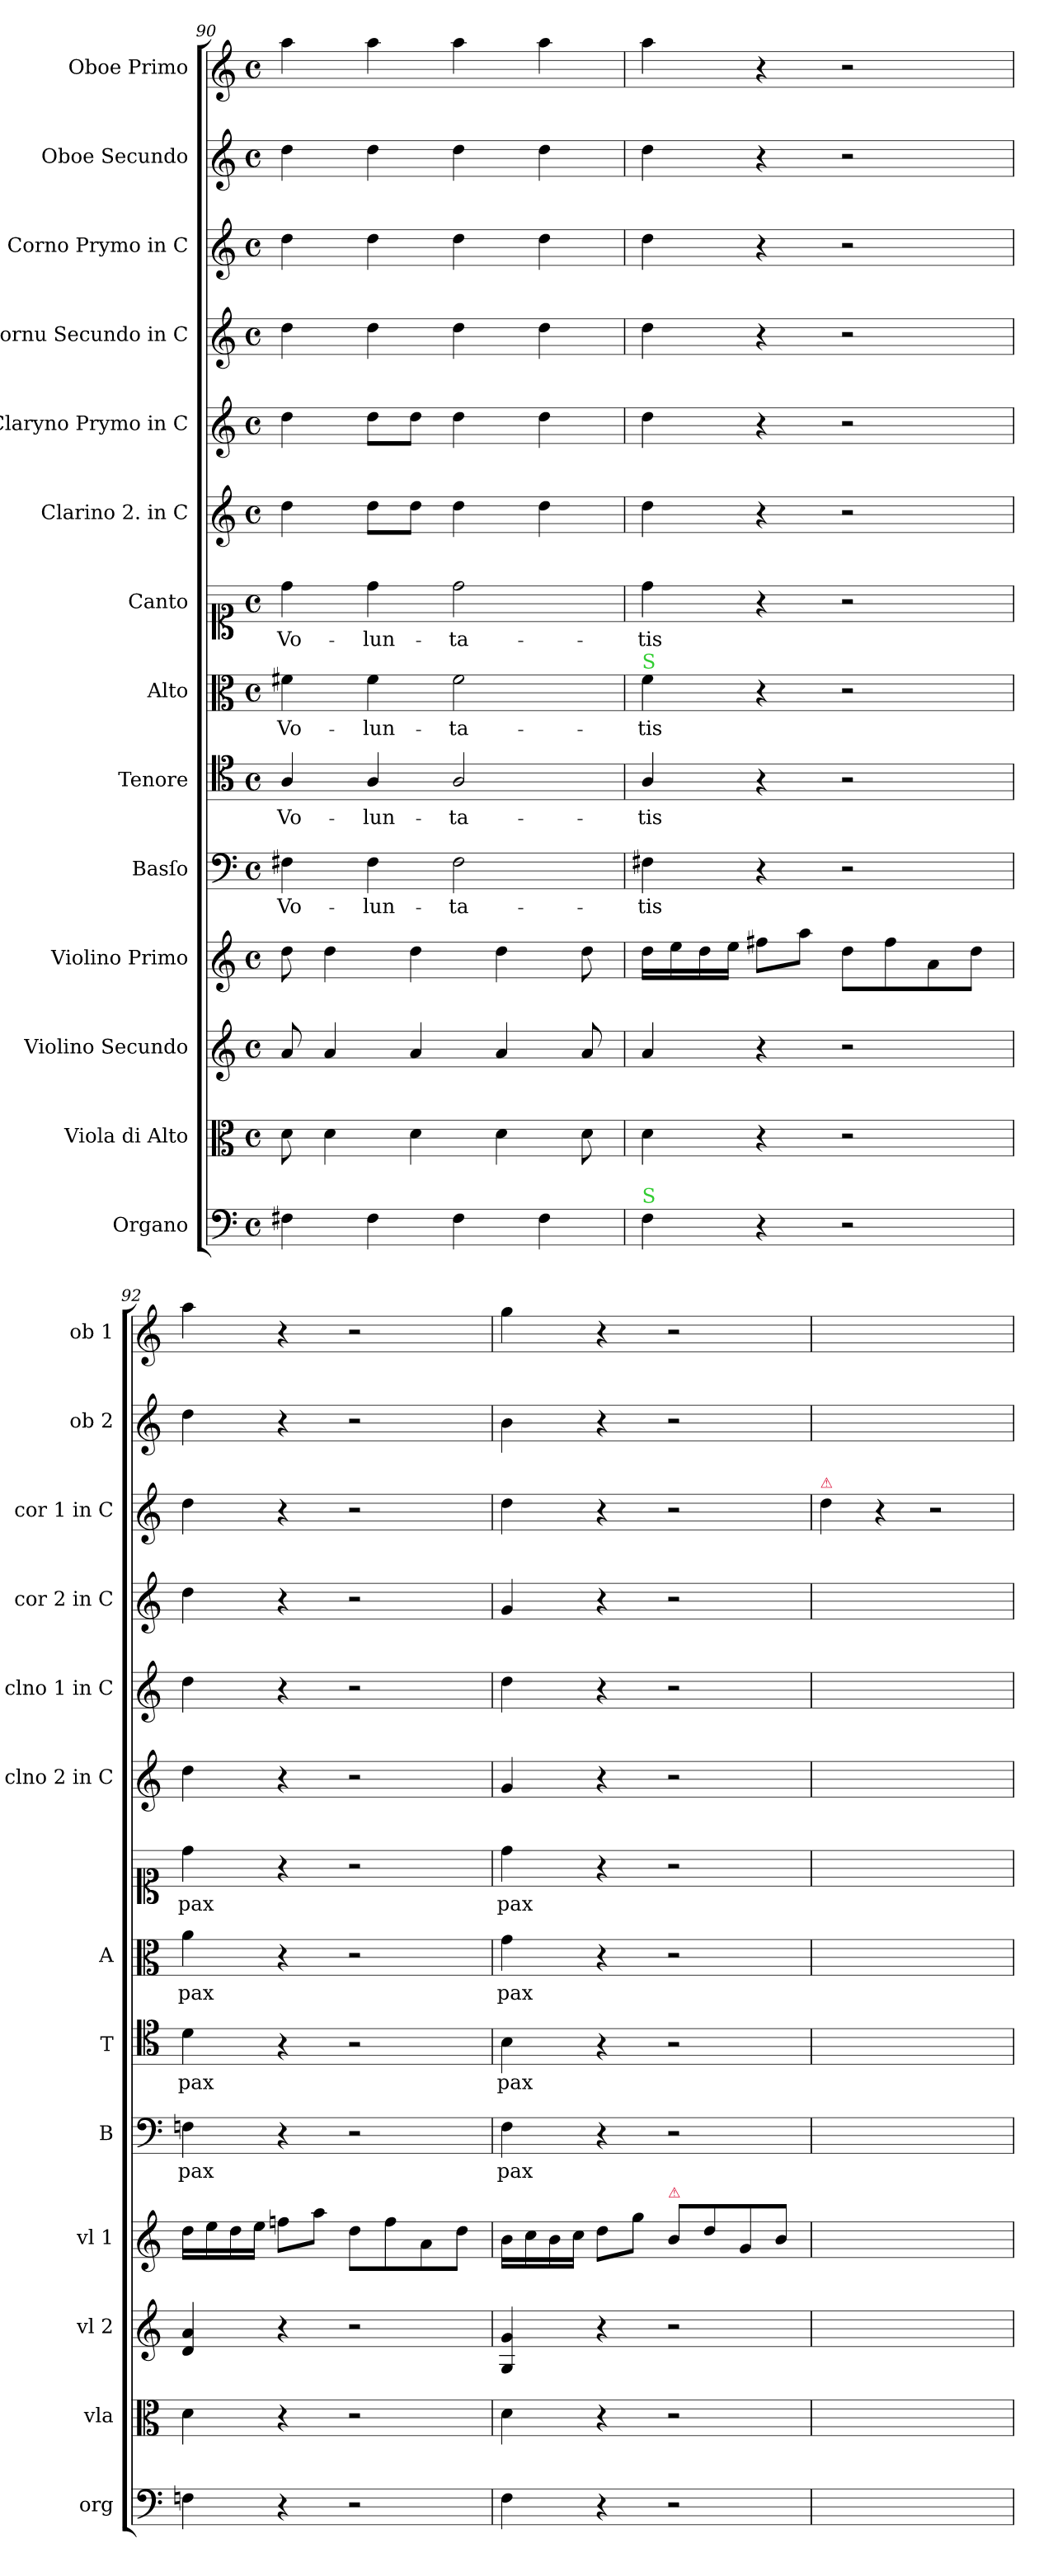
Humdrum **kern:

**kern	**kern	**kern	**kern	**kern	**text	**kern	**text	**kern	**text	**kern	**text	**kern	**kern	**kern	**kern	**kern	**kern
*part14	*part13	*part12	*part11	*part10	*part10	*part9	*part9	*part8	*part8	*part7	*part7	*part6	*part5	*part4	*part3	*part2	*part1
*staff14	*staff13	*staff12	*staff11	*staff10	*staff10	*staff9	*staff9	*staff8	*staff8	*staff7	*staff7	*staff6	*staff5	*staff4	*staff3	*staff2	*staff1
*I"Organo	*I"Viola di Alto	*I"Violino Secundo	*I"Violino Primo	*I"Basſo	*	*I"Tenore	*	*I"Alto	*	*I"Canto	*	*I"Clarino 2. in C	*I"Claryno Prymo in C	*I"Cornu Secundo in C	*I"Corno Prymo in C	*I"Oboe Secundo	*I"Oboe Primo
*I'org	*I'vla	*I'vl 2	*I'vl 1	*I'B	*	*I'T	*	*I'A	*	*	*	*I'clno 2 in C	*I'clno 1 in C	*I'cor 2 in C	*I'cor 1 in C	*I'ob 2	*I'ob 1
*clefF4	*clefC3	*clefG2	*clefG2	*clefF4	*	*clefC4	*	*clefC3	*	*clefC1	*	*clefG2	*clefG2	*clefG2	*clefG2	*clefG2	*clefG2
*k[]	*k[]	*k[]	*k[]	*k[]	*	*k[]	*	*k[]	*	*k[]	*	*k[]	*k[]	*k[]	*k[]	*k[]	*k[]
*C:	*C:	*C:	*C:	*C:	*	*C:	*	*C:	*	*C:	*	*C:	*C:	*C:	*C:	*C:	*C:
*M4/4	*M4/4	*M4/4	*M4/4	*M4/4	*	*M4/4	*	*M4/4	*	*M4/4	*	*M4/4	*M4/4	*M4/4	*M4/4	*M4/4	*M4/4
*met(c)	*met(c)	*met(c)	*met(c)	*met(c)	*	*met(c)	*	*met(c)	*	*met(c)	*	*met(c)	*met(c)	*met(c)	*met(c)	*met(c)	*met(c)
=90	=90	=90	=90	=90	=90	=90	=90	=90	=90	=90	=90	=90	=90	=90	=90	=90	=90
4F#X\	8d\	8a/	8dd\	4F#X\	Vo-	4A/	Vo-	4f#X\	Vo-	4dd\	Vo-	4dd\	4dd\	4dd\	4dd\	4dd\	4aa\
.	4d\	4a/	4dd\	.	.	.	.	.	.	.	.	.	.	.	.	.	.
4F#\	.	.	.	4F#\	-lun-	4A/	-lun-	4f#\	-lun-	4dd\	-lun-	8dd\L	8dd\L	4dd\	4dd\	4dd\	4aa\
.	4d\	4a/	4dd\	.	.	.	.	.	.	.	.	8dd\J	8dd\J	.	.	.	.
4F#\	.	.	.	2F#\	-ta-	2A/	-ta-	2f#\	-ta-	2dd\	-ta-	4dd\	4dd\	4dd\	4dd\	4dd\	4aa\
.	4d\	4a/	4dd\	.	.	.	.	.	.	.	.	.	.	.	.	.	.
4F#\	.	.	.	.	.	.	.	.	.	.	.	4dd\	4dd\	4dd\	4dd\	4dd\	4aa\
.	8d\	8a/	8dd\	.	.	.	.	.	.	.	.	.	.	.	.	.	.
=91	=91	=91	=91	=91	=91	=91	=91	=91	=91	=91	=91	=91	=91	=91	=91	=91	=91
!	!	!	!	!	!	!	!	!LO:TX:a:color=limegreen:t=S	!	!	!	!	!	!	!	!	!
!LO:TX:a:color=limegreen:t=S	!	!	!	!	!	!	!	!	!	!	!	!	!	!	!	!	!
4F\	4d\	4a/	16dd\LL	4F#X\	-tis	4A/	-tis	4f\	-tis	4dd\	-tis	4dd\	4dd\	4dd\	4dd\	4dd\	4aa\
.	.	.	16ee\	.	.	.	.	.	.	.	.	.	.	.	.	.	.
.	.	.	16dd\	.	.	.	.	.	.	.	.	.	.	.	.	.	.
.	.	.	16ee\JJ	.	.	.	.	.	.	.	.	.	.	.	.	.	.
4r	4r	4r	8ff#X\L	4r	.	4r	.	4r	.	4r	.	4r	4r	4r	4r	4r	4r
.	.	.	8aa\J	.	.	.	.	.	.	.	.	.	.	.	.	.	.
2r	2r	2r	8dd\L	2r	.	2r	.	2r	.	2r	.	2r	2r	2r	2r	2r	2r
.	.	.	8ff#\	.	.	.	.	.	.	.	.	.	.	.	.	.	.
.	.	.	8a\	.	.	.	.	.	.	.	.	.	.	.	.	.	.
.	.	.	8dd\J	.	.	.	.	.	.	.	.	.	.	.	.	.	.
=92	=92	=92	=92	=92	=92	=92	=92	=92	=92	=92	=92	=92	=92	=92	=92	=92	=92
4Fn\	4d\	4d/ 4a/	16dd\LL	4Fn\	pax	4d\	pax	4a\	pax	4dd\	pax	4dd\	4dd\	4dd\	4dd\	4dd\	4aa\
.	.	.	16ee\	.	.	.	.	.	.	.	.	.	.	.	.	.	.
.	.	.	16dd\	.	.	.	.	.	.	.	.	.	.	.	.	.	.
.	.	.	16ee\JJ	.	.	.	.	.	.	.	.	.	.	.	.	.	.
4r	4r	4r	8ffn\L	4r	.	4r	.	4r	.	4r	.	4r	4r	4r	4r	4r	4r
.	.	.	8aa\J	.	.	.	.	.	.	.	.	.	.	.	.	.	.
2r	2r	2r	8dd\L	2r	.	2r	.	2r	.	2r	.	2r	2r	2r	2r	2r	2r
.	.	.	8ff\	.	.	.	.	.	.	.	.	.	.	.	.	.	.
.	.	.	8a\	.	.	.	.	.	.	.	.	.	.	.	.	.	.
.	.	.	8dd\J	.	.	.	.	.	.	.	.	.	.	.	.	.	.
=93	=93	=93	=93	=93	=93	=93	=93	=93	=93	=93	=93	=93	=93	=93	=93	=93	=93
4F\	4d\	4G/ 4g/	16b\LL	4F\	pax	4B\	pax	4g\	pax	4dd\	pax	4g/	4dd\	4g/	4dd\	4b\	4gg\
.	.	.	16cc\	.	.	.	.	.	.	.	.	.	.	.	.	.	.
.	.	.	16b\	.	.	.	.	.	.	.	.	.	.	.	.	.	.
.	.	.	16cc\JJ	.	.	.	.	.	.	.	.	.	.	.	.	.	.
4r	4r	4r	8dd\L	4r	.	4r	.	4r	.	4r	.	4r	4r	4r	4r	4r	4r
.	.	.	8gg\J	.	.	.	.	.	.	.	.	.	.	.	.	.	.
!	!	!	!LO:TX:a:color=crimson:t=⚠	!	!	!	!	!	!	!	!	!	!	!	!	!	!
2r	2r	2r	8b\L	2r	.	2r	.	2r	.	2r	.	2r	2r	2r	2r	2r	2r
.	.	.	8dd\	.	.	.	.	.	.	.	.	.	.	.	.	.	.
.	.	.	8g/	.	.	.	.	.	.	.	.	.	.	.	.	.	.
.	.	.	8b/J	.	.	.	.	.	.	.	.	.	.	.	.	.	.
=94	=94	=94	=94	=94	=94	=94	=94	=94	=94	=94	=94	=94	=94	=94	=94	=94	=94
!	!	!	!	!	!	!	!	!	!	!	!	!	!	!	!LO:TX:a:color=crimson:t=⚠	!	!
1ryy	1ryy	1ryy	1ryy	1ryy	.	1ryy	.	1ryy	.	1ryy	.	1ryy	1ryy	1ryy	4dd\	1ryy	1ryy
.	.	.	.	.	.	.	.	.	.	.	.	.	.	.	4r	.	.
.	.	.	.	.	.	.	.	.	.	.	.	.	.	.	2r	.	.
=	=	=	=	=	=	=	=	=	=	=	=	=	=	=	=	=	=
*-	*-	*-	*-	*-	*-	*-	*-	*-	*-	*-	*-	*-	*-	*-	*-	*-	*-
